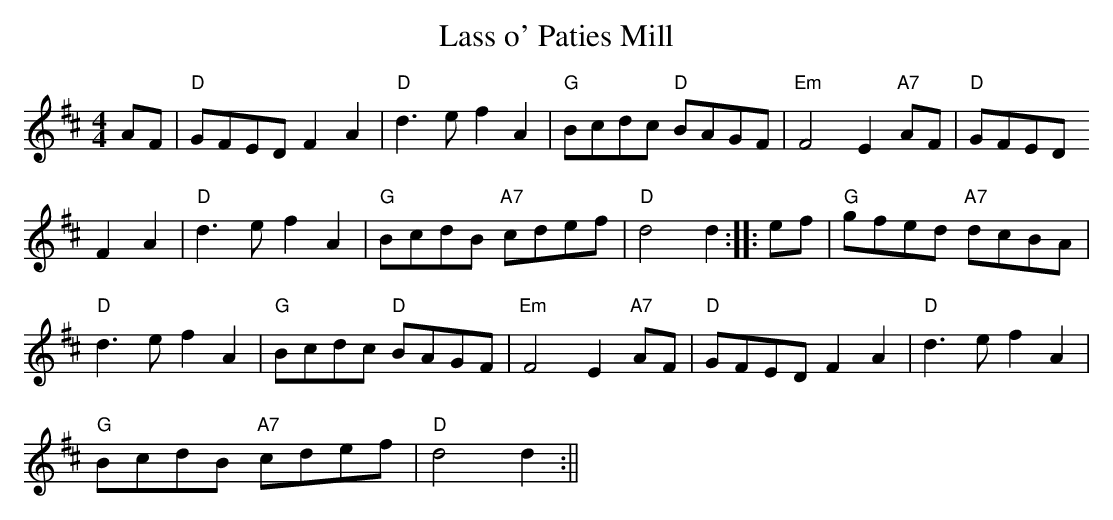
X:1
T:Lass o' Paties Mill
M:4/4
L:1/8
K:D
AF|"D"GFED F2 A2|"D"d3 e f2 A2|"G"Bcdc "D"BAGF|"Em"F4 E2 "A7"AF|"D"GFED
F2 A2|"D"d3 e f2 A2|"G"BcdB "A7"cdef|"D"d4 d2:||:ef|"G"gfed "A7"dcBA|"D"
d3 e f2 A2|"G"Bcdc "D"BAGF|"Em"F4 E2 "A7"AF|"D"GFED F2 A2|"D"d3 e f2 A2|
"G"BcdB "A7"cdef|"D"d4 d2:||
